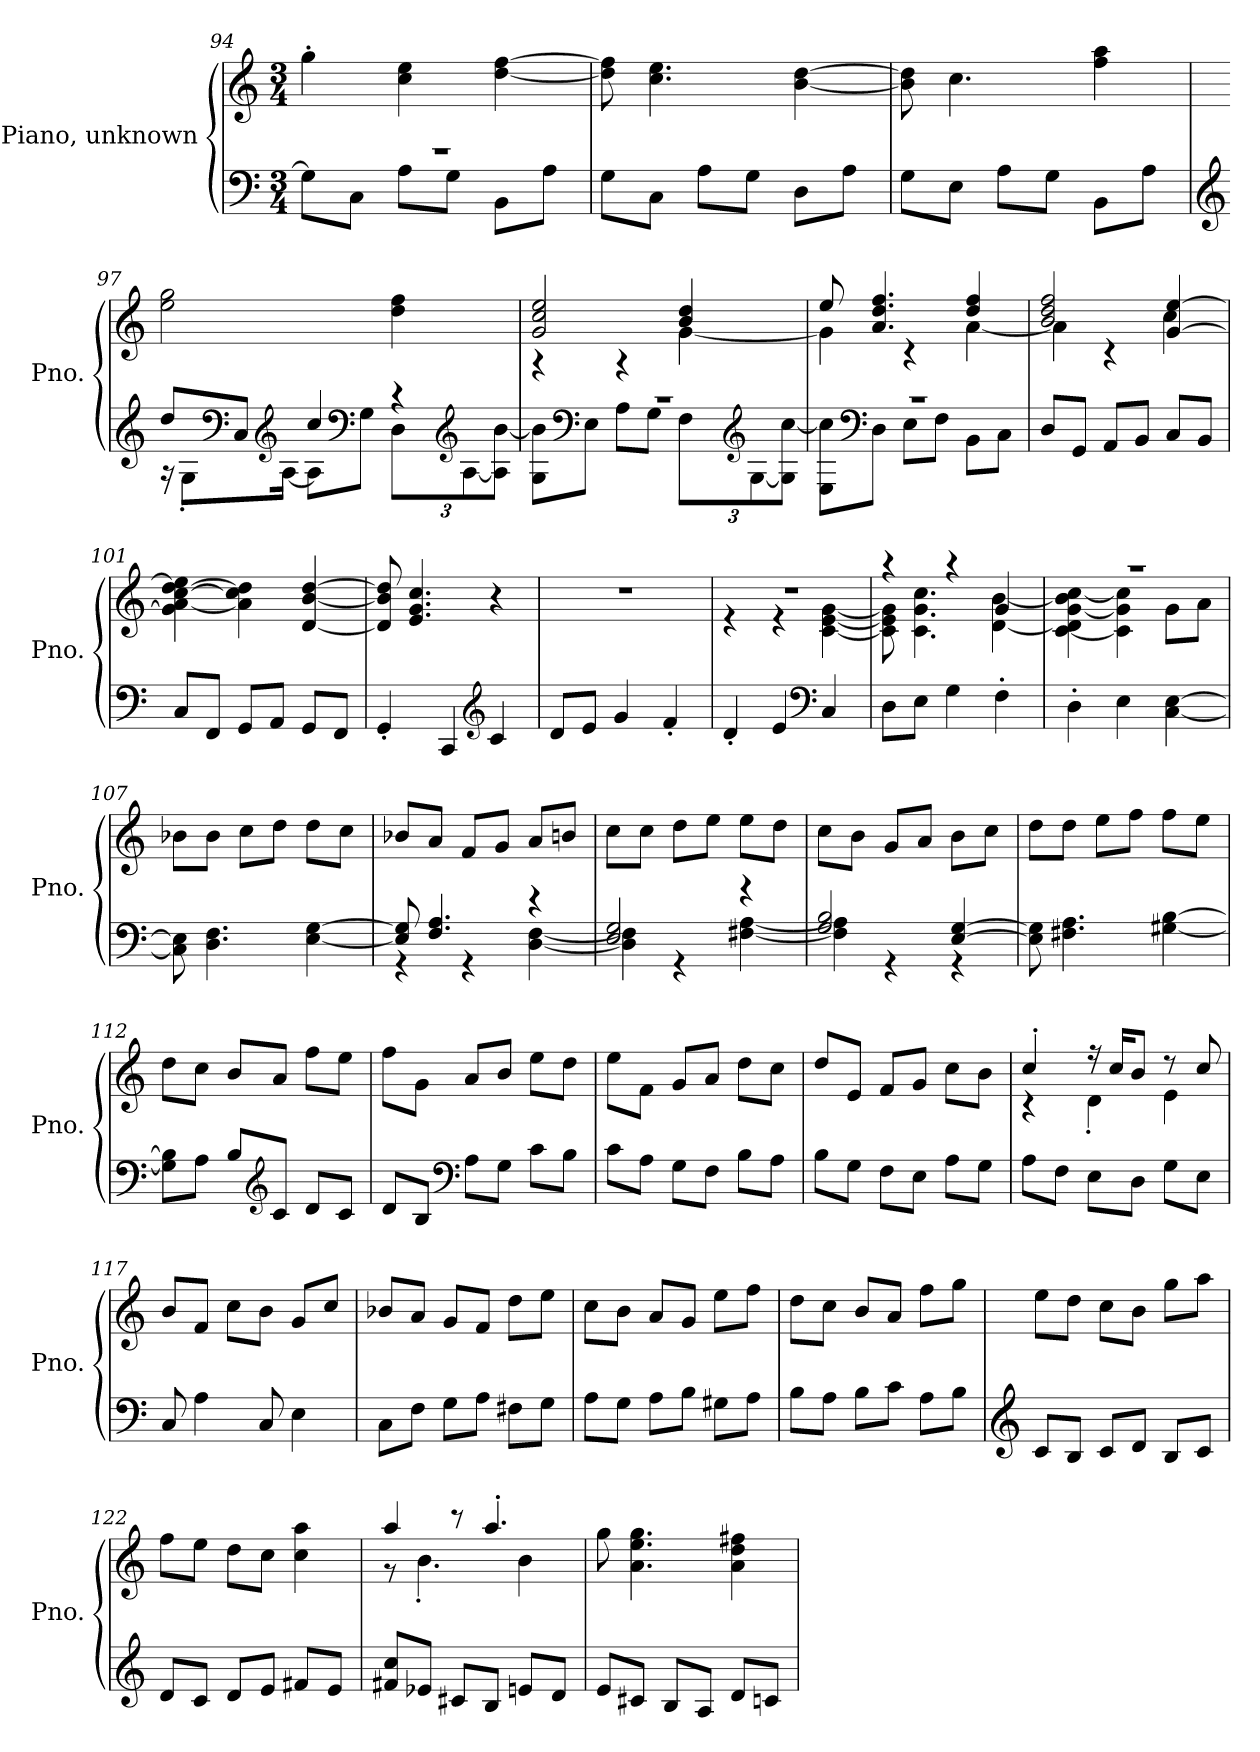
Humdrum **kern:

**kern	**kern
*part1	*part1
*staff2	*staff1
*I"Piano, unknown	*
*I'Pno.	*
*clefF4	*clefG2
*k[]	*k[]
*M3/4	*M3/4
=94	=94
*^	*
2.r	8G\L]	4gg'\
.	8C\J	.
.	8A\L	4cc\ 4ee\
.	8G\J	.
.	8BB\L	[4dd\ [4ff\
.	8A\J	.
*v	*v	*
=95	=95
8G\L	8dd\] 8ff\]
8C\J	4.cc\ 4.ee\
8A\L	.
8G\J	.
8D\L	[4b\ [4dd\
8A\J	.
=96	=96
8G\L	8b\] 8dd\]
8E\J	4.cc\
8A\L	.
8G\J	.
8BB\L	4ff\ 4aa\
8A\J	.
=97	=97
*clefG2	*
*^	*
8dd/L	16r	2ee\ 2gg\
.	8G'\L	.
*clefF4	*	*
8C/J	.	.
*clefG2	*	*
.	[16A\Jk	.
4cc/	8A\L]	.
*clefF4	*	*
.	8G\J	.
*	*Xbrackettup	*
4r	12D\L	4dd\ 4ff\
*clefG2	*	*
.	[12A\	.
.	12A\] [12b\J	.
!!LO:LB:g=z
=98	=98	=98
*	*	*^
2.r	8G\ 8b\]L	2g/ 2cc/ 2ee/	4r
*clefF4	*	*	*
.	8E\J	.	.
.	8A\L	.	4r
.	8G\J	.	.
.	12F\L	4b/ 4dd/	[4g\
*clefG2	*	*	*
.	[12G\	.	.
.	12G\] [12cc\J	.	.
=99	=99	=99	=99
2.r	8E\ 8cc\]L	8ee/	4g\]
*clefF4	*	*	*
.	8D\J	4.a/ 4.dd/ 4.ff/	.
.	8E\L	.	4r
.	8F\J	.	.
.	8BB\L	4dd/ 4ff/	[4a\
.	8C\J	.	.
*v	*v	*	*
=100	=100	=100
8D/L	2b/ 2dd/ 2ff/	4a\]
8GG/J	.	.
8AA/L	.	4r
8BB/J	.	.
8C/L	[4g/ [4ee/	4cc\
8BB/J	.	.
*	*v	*v
=101	=101
8C/L	4g\] [4a\ [4cc\ [4dd\ 4ee\]
8FF/J	.
8GG/L	4a\] 4cc\] 4dd\]
8AA/J	.
8GG/L	[4d/ [4b/ [4dd/
8FF/J	.
=102	=102
4GG'/	8d/] 8b/] 8dd/]
.	4.e/ 4.g/ 4.cc/
4CC/	.
*clefG2	*
4c/	4r
!!LO:LB:g=z
=103	=103
8d/L	2.r
8e/J	.
4g/	.
4f'/	.
=104	=104
*	*^
4d'/	2.r	4r
4e/	.	4r
*clefF4	*	*
4C/	.	[4c\ [4e\ [4g\
=105	=105	=105
8D\L	4r	8c\] 8e\] 8g\]
8E\J	.	4.c\ 4.g\ 4.cc\
4G\	4r	.
4F'\	4g/	[4d\ [4b\
=106	=106	=106
4D'\	2.r	[4c\ 4d\] [4g\ 4b\] [4cc\
4E\	.	4c\] 4g\] 4cc\]
[4C\ [4E\	.	8g\L
.	.	8a\J
*	*v	*v
=107	=107
8C\] 8E\]	8b-X\L
4.D\ 4.F\	8b-\J
.	8cc\L
.	8dd\J
[4E\ [4G\	8dd\L
.	8cc\J
=108	=108
*^	*
8E/] 8G/]	4r	8b-X/L
4.F/ 4.A/	.	8a/J
.	4r	8f/L
.	.	8g/J
4r	[4D\ [4F\	8a/L
.	.	8bn/J
=109	=109	=109
2E/ 2G/	4D\] 4F\]	8cc\L
.	.	8cc\J
.	4r	8dd\L
.	.	8ee\J
4r	[4F#X\ [4A\	8ee\L
.	.	8dd\J
!!LO:LB:g=z
=110	=110	=110
2G/ 2B/	4F#\] 4A\]	8cc\L
.	.	8b\J
.	4r	8g/L
.	.	8a/J
[4E/ [4G/	4r	8b\L
.	.	8cc\J
*v	*v	*
=111	=111
8E\] 8G\]	8dd\L
4.F#X\ 4.A\	8dd\J
.	8ee\L
.	8ff\J
[4G#X\ [4B\	8ff\L
.	8ee\J
=112	=112
8G#\] 8B\]L	8dd\L
8A\J	8cc\J
8B/L	8b/L
*clefG2	*
8c/J	8a/J
8d/L	8ff\L
8c/J	8ee\J
=113	=113
8d/L	8ff\L
8B/J	8g\J
*clefF4	*
8A\L	8a/L
8G\J	8b/J
8c\L	8ee\L
8B\J	8dd\J
=114	=114
8c\L	8ee\L
8A\J	8f\J
8G\L	8g/L
8F\J	8a/J
8B\L	8dd\L
8A\J	8cc\J
=115	=115
8B\L	8dd/L
8G\J	8e/J
8F\L	8f/L
8E\J	8g/J
8A\L	8cc\L
8G\J	8b\J
!!LO:LB:g=z
=116	=116
*	*^
8A\L	4cc'/	4r
8F\J	.	.
8E\L	16r	4d'\
.	16cc/KL	.
8D\J	8b/J	.
8G\L	8r	4e\
8E\J	8cc/	.
*	*v	*v
=117	=117
8C/	8b/L
4A\	8f/J
.	8cc\L
8C/	8b\J
4E\	8g/L
.	8cc/J
=118	=118
8C\L	8b-X/L
8F\J	8a/J
8G\L	8g/L
8A\J	8f/J
8F#X\L	8dd\L
8G\J	8ee\J
=119	=119
8A\L	8cc\L
8G\J	8b\J
8A\L	8a/L
8B\J	8g/J
8G#X\L	8ee\L
8A\J	8ff\J
=120	=120
8B\L	8dd\L
8A\J	8cc\J
8B\L	8b/L
8c\J	8a/J
8A\L	8ff\L
8B\J	8gg\J
!!LO:LB:g=z
=121	=121
*clefG2	*
8c/L	8ee\L
8B/J	8dd\J
8c/L	8cc\L
8d/J	8b\J
8B/L	8gg\L
8c/J	8aa\J
=122	=122
8d/L	8ff\L
8c/J	8ee\J
8d/L	8dd\L
8e/J	8cc\J
8f#X/L	4cc\ 4aa\
8e/J	.
=123	=123
*	*^
8f#X/ 8cc/L	4aa/	8r
8e-X/J	.	4.b'\
8c#X/L	8r	.
8B/J	4.aa'/	.
8en/L	.	4b\
8d/J	.	.
*	*v	*v
=124	=124
8e/L	8gg\
8c#X/J	4.a\ 4.ee\ 4.gg\
8B/L	.
8A/J	.
8d/L	4a\ 4dd\ 4ff#X\
8cn/J	.
=	=
*-	*-
